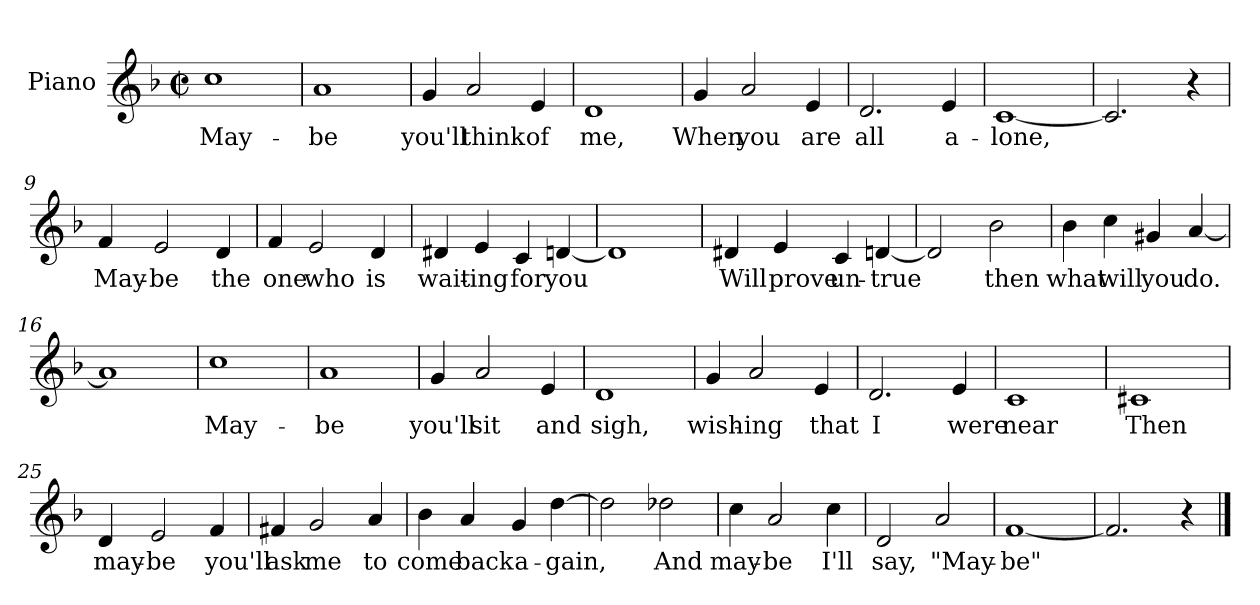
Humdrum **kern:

**kern	**text
*part1	*part1
*staff1	*staff1
*I"Piano	*
*I'Pno.	*
*clefG2	*
*k[b-]	*
*F:	*
*M2/2	*
*met(c|)	*
=1	=1
1cc	May-
=2	=2
1a	-be
=3	=3
4g/	you'll
2a/	think
4e/	of
=4	=4
1d	me,
=5	=5
4g/	When
2a/	you
4e/	are
!!LO:LB:g=z
=6	=6
2.d/	all
4e/	a-
=7	=7
[1c	-lone,
=8	=8
2.c/]	.
4r	.
=9	=9
4f/	May-
2e/	-be
4d/	the
=10	=10
4f/	one
2e/	who
4d/	is
!!LO:LB:g=z
=11	=11
4d#X/	wait-
4e/	-ing
4c/	for
[4dn/	you
=12	=12
1d]	.
=13	=13
4d#X/	Will
4e/	prove
4c/	un-
[4dn/	-true
=14	=14
2d/]	.
2b-\	then
!!LO:LB:g=z
=15	=15
4b-\	what
4cc\	will
4g#X/	you
[4a/	do.
=16	=16
1a]	.
=17	=17
1cc	May-
=18	=18
1a	-be
=19	=19
4g/	you'll
2a/	sit
4e/	and
=20	=20
1d	sigh,
!!LO:LB:g=z
=21	=21
4g/	wish-
2a/	-ing
4e/	that
=22	=22
2.d/	I
4e/	were
=23	=23
1c	near
=24	=24
1c#X	Then
=25	=25
4d/	may-
2e/	-be
4f/	you'll
=26	=26
4f#X/	ask
2g/	me
4a/	to
!!LO:LB:g=z
=27	=27
4b-\	come
4a/	back
4g/	a-
[4dd\	-gain,
=28	=28
2dd\]	.
2dd-X\	And
=29	=29
4cc\	may-
2a/	-be
4cc\	I'll
=30	=30
2d/	say,
2a/	"May-
=31	=31
[1f	-be"
=32	=32
2.f/]	.
4r	.
==	==
*-	*-
